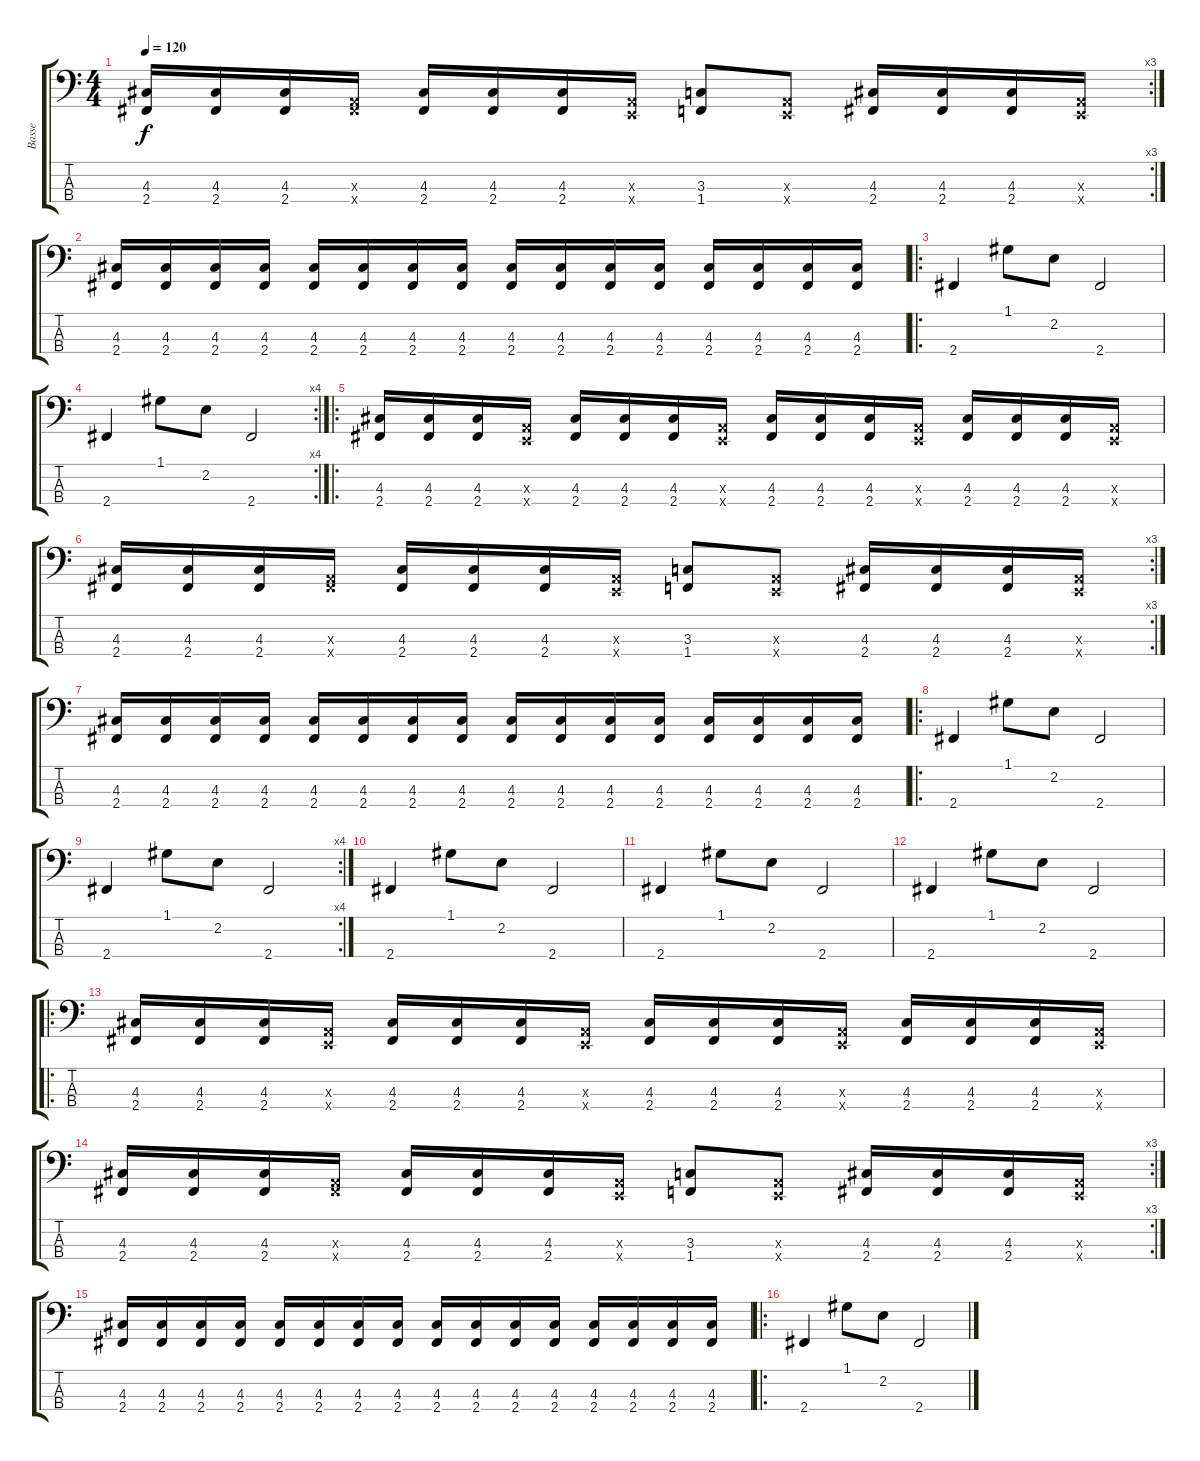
\track ("Basse" "Basse") {instrument electricbasspick}
\staff {score tabs}
\tuning (G2 D2 A1 E1) {hide}
\rc 3
\ts (4 4)
\tempo 120
\clef f4
\ks c
(4.3 2.4).16{dy f} (4.3 2.4).16 (4.3 2.4).16 (0.3{x} 2.4{x}).16 (4.3 2.4).16 (4.3 2.4).16 (4.3 2.4).16 (0.3{x} 0.4{x}).16 (3.3 1.4).8 (0.3{x} 0.4{x}).8 (4.3 2.4).16 (4.3 2.4).16 (4.3 2.4).16 (0.3{x} 0.4{x}).16 |
(4.3 2.4).16 (4.3 2.4).16 (4.3 2.4).16 (4.3 2.4).16 (4.3 2.4).16 (4.3 2.4).16 (4.3 2.4).16 (4.3 2.4).16 (4.3 2.4).16 (4.3 2.4).16 (4.3 2.4).16 (4.3 2.4).16 (4.3 2.4).16 (4.3 2.4).16 (4.3 2.4).16 (4.3 2.4).16 |
\ro
2.4.4 1.1.8 2.2.8 2.4.2 |
\rc 4
2.4.4 1.1.8 2.2.8 2.4.2 |
\ro
(4.3 2.4).16 (4.3 2.4).16 (4.3 2.4).16 (0.3{x} 0.4{x}).16 (4.3 2.4).16 (4.3 2.4).16 (4.3 2.4).16 (0.3{x} 0.4{x}).16 (4.3 2.4).16 (4.3 2.4).16 (4.3 2.4).16 (0.3{x} 0.4{x}).16 (4.3 2.4).16 (4.3 2.4).16 (4.3 2.4).16 (0.3{x} 0.4{x}).16 |
\rc 3
(4.3 2.4).16 (4.3 2.4).16 (4.3 2.4).16 (0.3{x} 2.4{x}).16 (4.3 2.4).16 (4.3 2.4).16 (4.3 2.4).16 (0.3{x} 0.4{x}).16 (3.3 1.4).8 (0.3{x} 0.4{x}).8 (4.3 2.4).16 (4.3 2.4).16 (4.3 2.4).16 (0.3{x} 0.4{x}).16 |
(4.3 2.4).16 (4.3 2.4).16 (4.3 2.4).16 (4.3 2.4).16 (4.3 2.4).16 (4.3 2.4).16 (4.3 2.4).16 (4.3 2.4).16 (4.3 2.4).16 (4.3 2.4).16 (4.3 2.4).16 (4.3 2.4).16 (4.3 2.4).16 (4.3 2.4).16 (4.3 2.4).16 (4.3 2.4).16 |
\ro
2.4.4 1.1.8 2.2.8 2.4.2 |
\rc 4
2.4.4 1.1.8 2.2.8 2.4.2 |
2.4.4 1.1.8 2.2.8 2.4.2 |
2.4.4 1.1.8 2.2.8 2.4.2 |
2.4.4 1.1.8 2.2.8 2.4.2 |
\ro
(4.3 2.4).16 (4.3 2.4).16 (4.3 2.4).16 (0.3{x} 0.4{x}).16 (4.3 2.4).16 (4.3 2.4).16 (4.3 2.4).16 (0.3{x} 0.4{x}).16 (4.3 2.4).16 (4.3 2.4).16 (4.3 2.4).16 (0.3{x} 0.4{x}).16 (4.3 2.4).16 (4.3 2.4).16 (4.3 2.4).16 (0.3{x} 0.4{x}).16 |
\rc 3
(4.3 2.4).16 (4.3 2.4).16 (4.3 2.4).16 (0.3{x} 2.4{x}).16 (4.3 2.4).16 (4.3 2.4).16 (4.3 2.4).16 (0.3{x} 0.4{x}).16 (3.3 1.4).8 (0.3{x} 0.4{x}).8 (4.3 2.4).16 (4.3 2.4).16 (4.3 2.4).16 (0.3{x} 0.4{x}).16 |
(4.3 2.4).16 (4.3 2.4).16 (4.3 2.4).16 (4.3 2.4).16 (4.3 2.4).16 (4.3 2.4).16 (4.3 2.4).16 (4.3 2.4).16 (4.3 2.4).16 (4.3 2.4).16 (4.3 2.4).16 (4.3 2.4).16 (4.3 2.4).16 (4.3 2.4).16 (4.3 2.4).16 (4.3 2.4).16 |
\ro
2.4.4 1.1.8 2.2.8 2.4.2
